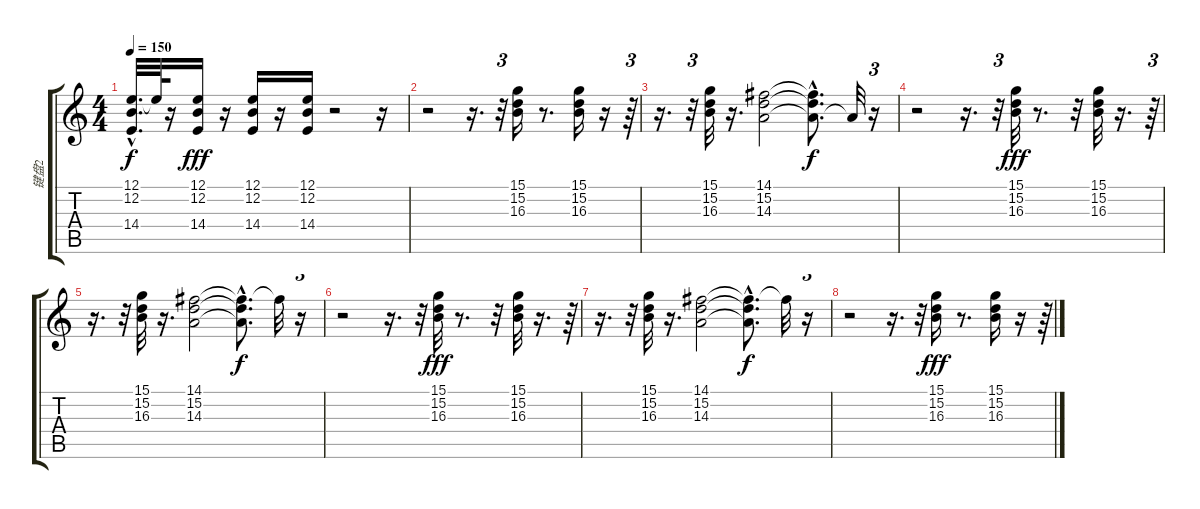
\track ("键盘2" "键盘2") {instrument rockorgan}
\staff {score tabs}
\tuning (E4 B3 G3 D3 A2 E2) {hide}
\ts (4 4)
\tempo 150
\clef g2
\ks c
(12.1{hac t} 12.2{t} 14.4{t}).32{d dy f} 12.1{t}.64 r.16 (12.1 12.2 14.4).16{dy fff} r.16 (12.1 12.2 14.4).16 r.16 (12.1 12.2 14.4).16 r.2 r.16 |
r.2 r.16{d} r.32{tu (3 2)} (15.1 15.2 16.3).16 r.8{d} (15.1 15.2 16.3).16 r.16 r.64{tu (3 2)} |
r.16{d} r.32{tu (3 2)} (15.1 15.2 16.3).32 r.16{d} (14.1 15.2 14.3).2 (14.1{hac t} 15.2{hac t} 14.3{hac t}).8{d dy f} 14.3{t}.32 r.16{tu (3 2)} |
r.2 r.16{d} r.32{tu (3 2)} (15.1 15.2 16.3).32{dy fff} r.8{d} r.32 (15.1 15.2 16.3).32 r.16{d} r.64{tu (3 2)} |
r.16{d} r.32{tu (3 2)} (15.1 15.2 16.3).32 r.16{d} (14.1 15.2 14.3).2 (14.1{hac t} 15.2{hac t} 14.3{hac t}).8{d dy f} 14.1{t}.32 r.16{tu (3 2)} |
r.2 r.16{d} r.32{tu (3 2)} (15.1 15.2 16.3).32{dy fff} r.8{d} r.32 (15.1 15.2 16.3).32 r.16{d} r.64{tu (3 2)} |
r.16{d} r.32{tu (3 2)} (15.1 15.2 16.3).32 r.16{d} (14.1 15.2 14.3).2 (14.1{hac t} 15.2{hac t} 14.3{hac t}).8{d dy f} 14.1{t}.32 r.16{tu (3 2)} |
r.2 r.16{d} r.32{tu (3 2)} (15.1 15.2 16.3).16{dy fff} r.8{d} (15.1 15.2 16.3).16 r.16 r.64{tu (3 2)}
